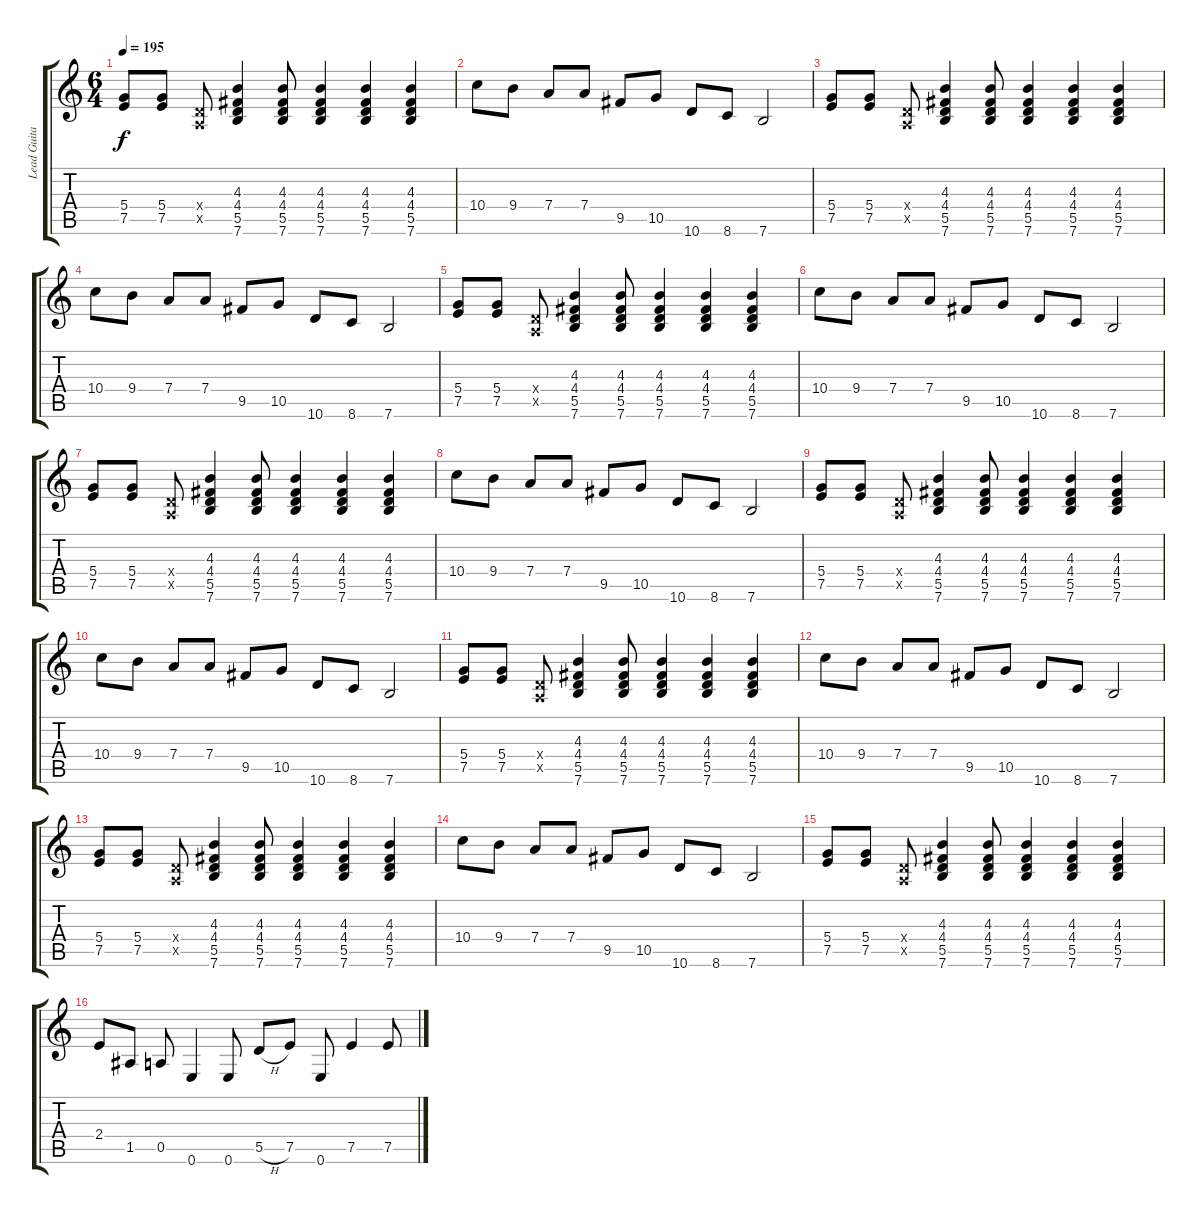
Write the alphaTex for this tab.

\track ("Lead Guitar" "Lead Guita") {instrument distortionguitar}
\staff {score tabs}
\tuning (E4 B3 G3 D3 A2 E2) {hide}
\ts (6 4)
\tempo 195
\clef g2
\ks c
(5.4 7.5).8{dy f} (5.4 7.5).8 (0.4{x} 0.5{x}).8 (4.3 4.4 5.5 7.6).4 (4.3 4.4 5.5 7.6).8 (4.3 4.4 5.5 7.6).4 (4.3 4.4 5.5 7.6).4 (4.3 4.4 5.5 7.6).4 |
10.4.8 9.4.8 7.4.8 7.4.8 9.5.8 10.5.8 10.6.8 8.6.8 7.6.2 |
(5.4 7.5).8 (5.4 7.5).8 (0.4{x} 0.5{x}).8 (4.3 4.4 5.5 7.6).4 (4.3 4.4 5.5 7.6).8 (4.3 4.4 5.5 7.6).4 (4.3 4.4 5.5 7.6).4 (4.3 4.4 5.5 7.6).4 |
10.4.8 9.4.8 7.4.8 7.4.8 9.5.8 10.5.8 10.6.8 8.6.8 7.6.2 |
(5.4 7.5).8 (5.4 7.5).8 (0.4{x} 0.5{x}).8 (4.3 4.4 5.5 7.6).4 (4.3 4.4 5.5 7.6).8 (4.3 4.4 5.5 7.6).4 (4.3 4.4 5.5 7.6).4 (4.3 4.4 5.5 7.6).4 |
10.4.8 9.4.8 7.4.8 7.4.8 9.5.8 10.5.8 10.6.8 8.6.8 7.6.2 |
(5.4 7.5).8 (5.4 7.5).8 (0.4{x} 0.5{x}).8 (4.3 4.4 5.5 7.6).4 (4.3 4.4 5.5 7.6).8 (4.3 4.4 5.5 7.6).4 (4.3 4.4 5.5 7.6).4 (4.3 4.4 5.5 7.6).4 |
10.4.8 9.4.8 7.4.8 7.4.8 9.5.8 10.5.8 10.6.8 8.6.8 7.6.2 |
(5.4 7.5).8 (5.4 7.5).8 (0.4{x} 0.5{x}).8 (4.3 4.4 5.5 7.6).4 (4.3 4.4 5.5 7.6).8 (4.3 4.4 5.5 7.6).4 (4.3 4.4 5.5 7.6).4 (4.3 4.4 5.5 7.6).4 |
10.4.8 9.4.8 7.4.8 7.4.8 9.5.8 10.5.8 10.6.8 8.6.8 7.6.2 |
(5.4 7.5).8 (5.4 7.5).8 (0.4{x} 0.5{x}).8 (4.3 4.4 5.5 7.6).4 (4.3 4.4 5.5 7.6).8 (4.3 4.4 5.5 7.6).4 (4.3 4.4 5.5 7.6).4 (4.3 4.4 5.5 7.6).4 |
10.4.8 9.4.8 7.4.8 7.4.8 9.5.8 10.5.8 10.6.8 8.6.8 7.6.2 |
(5.4 7.5).8 (5.4 7.5).8 (0.4{x} 0.5{x}).8 (4.3 4.4 5.5 7.6).4 (4.3 4.4 5.5 7.6).8 (4.3 4.4 5.5 7.6).4 (4.3 4.4 5.5 7.6).4 (4.3 4.4 5.5 7.6).4 |
10.4.8 9.4.8 7.4.8 7.4.8 9.5.8 10.5.8 10.6.8 8.6.8 7.6.2 |
(5.4 7.5).8 (5.4 7.5).8 (0.4{x} 0.5{x}).8 (4.3 4.4 5.5 7.6).4 (4.3 4.4 5.5 7.6).8 (4.3 4.4 5.5 7.6).4 (4.3 4.4 5.5 7.6).4 (4.3 4.4 5.5 7.6).4 |
2.4.8 1.5.8 0.5.8 0.6.4 0.6.8 5.5{h}.8 7.5.8 0.6.8 7.5.4 7.5.8
